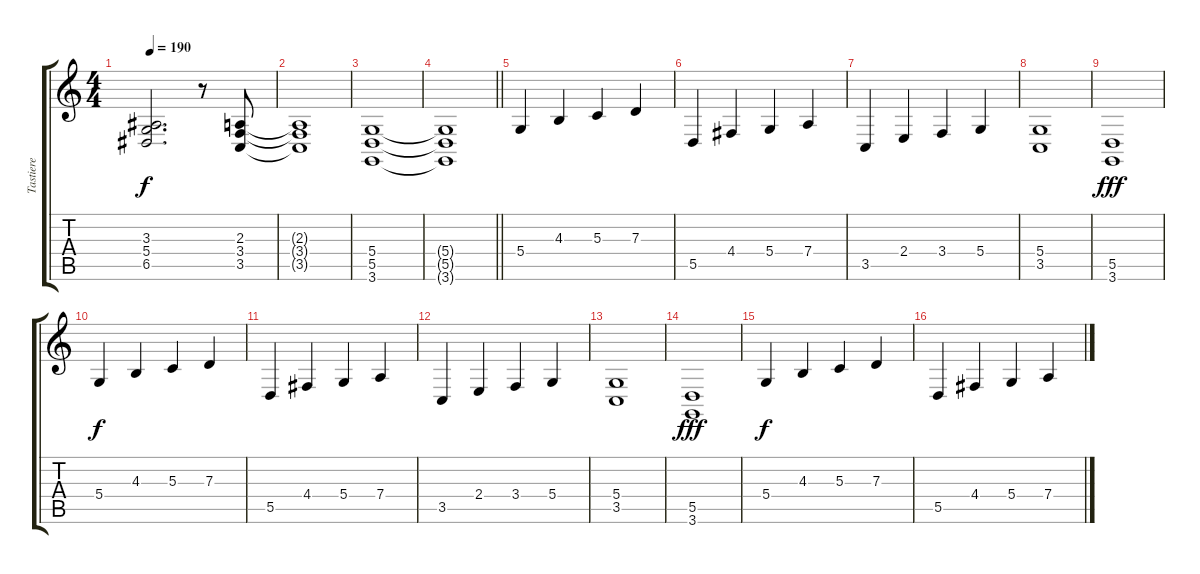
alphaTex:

\track ("Tastiere" "Tastiere") {instrument lead2sawtooth}
\staff {score tabs}
\tuning (E4 B3 G3 D3 A2 E2) {hide}
\ts (4 4)
\tempo 190
\clef g2
\ks c
(3.3 5.4 6.5).2{d dy f} r.8 (2.3 3.4 3.5).8 |
(2.3{t} 3.4{t} 3.5{t}).1 |
(5.4 5.5 3.6).1 |
\barLineRight lightlight
(5.4{t} 5.5{t} 3.6{t}).1 |
5.4.4 4.3.4 5.3.4 7.3.4 |
5.5.4 4.4.4 5.4.4 7.4.4 |
3.5.4 2.4.4 3.4.4 5.4.4 |
(5.4 3.5).1 |
(5.5 3.6).1{dy fff} |
5.4.4{dy f} 4.3.4 5.3.4 7.3.4 |
5.5.4 4.4.4 5.4.4 7.4.4 |
3.5.4 2.4.4 3.4.4 5.4.4 |
(5.4 3.5).1 |
(5.5 3.6).1{dy fff} |
5.4.4{dy f} 4.3.4 5.3.4 7.3.4 |
5.5.4 4.4.4 5.4.4 7.4.4
